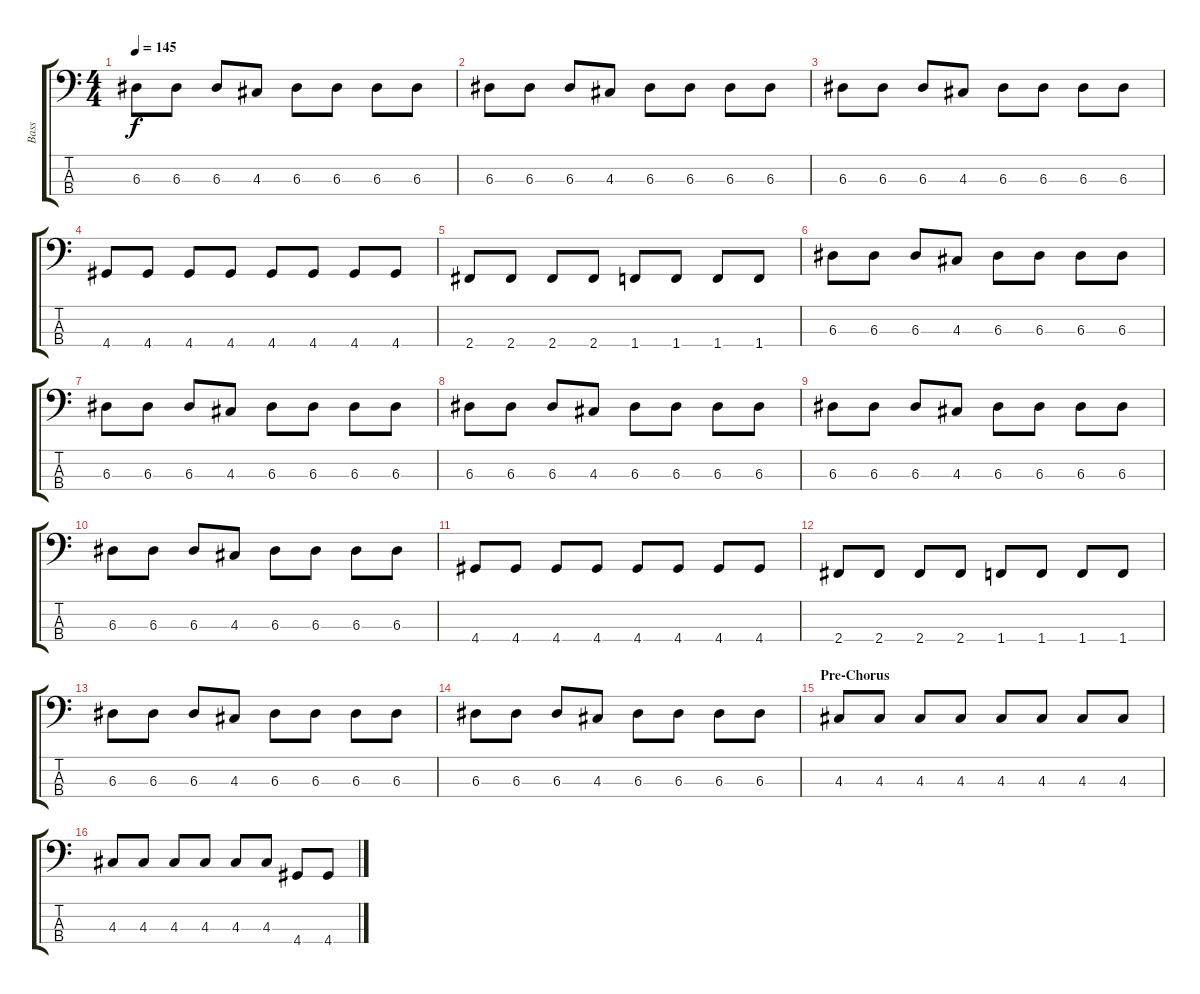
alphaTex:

\track ("Bass" "Bass") {instrument electricbassfinger}
\staff {score tabs}
\tuning (G2 D2 A1 E1) {hide}
\ts (4 4)
\tempo 145
\clef f4
\ks c
6.3.8{dy f} 6.3.8 6.3.8 4.3.8 6.3.8 6.3.8 6.3.8 6.3.8 |
6.3.8 6.3.8 6.3.8 4.3.8 6.3.8 6.3.8 6.3.8 6.3.8 |
6.3.8 6.3.8 6.3.8 4.3.8 6.3.8 6.3.8 6.3.8 6.3.8 |
4.4.8 4.4.8 4.4.8 4.4.8 4.4.8 4.4.8 4.4.8 4.4.8 |
2.4.8 2.4.8 2.4.8 2.4.8 1.4.8 1.4.8 1.4.8 1.4.8 |
6.3.8 6.3.8 6.3.8 4.3.8 6.3.8 6.3.8 6.3.8 6.3.8 |
6.3.8 6.3.8 6.3.8 4.3.8 6.3.8 6.3.8 6.3.8 6.3.8 |
6.3.8 6.3.8 6.3.8 4.3.8 6.3.8 6.3.8 6.3.8 6.3.8 |
6.3.8 6.3.8 6.3.8 4.3.8 6.3.8 6.3.8 6.3.8 6.3.8 |
6.3.8 6.3.8 6.3.8 4.3.8 6.3.8 6.3.8 6.3.8 6.3.8 |
4.4.8 4.4.8 4.4.8 4.4.8 4.4.8 4.4.8 4.4.8 4.4.8 |
2.4.8 2.4.8 2.4.8 2.4.8 1.4.8 1.4.8 1.4.8 1.4.8 |
6.3.8 6.3.8 6.3.8 4.3.8 6.3.8 6.3.8 6.3.8 6.3.8 |
6.3.8 6.3.8 6.3.8 4.3.8 6.3.8 6.3.8 6.3.8 6.3.8 |
\section ("" "Pre-Chorus")
4.3.8 4.3.8 4.3.8 4.3.8 4.3.8 4.3.8 4.3.8 4.3.8 |
4.3.8 4.3.8 4.3.8 4.3.8 4.3.8 4.3.8 4.4.8 4.4.8
